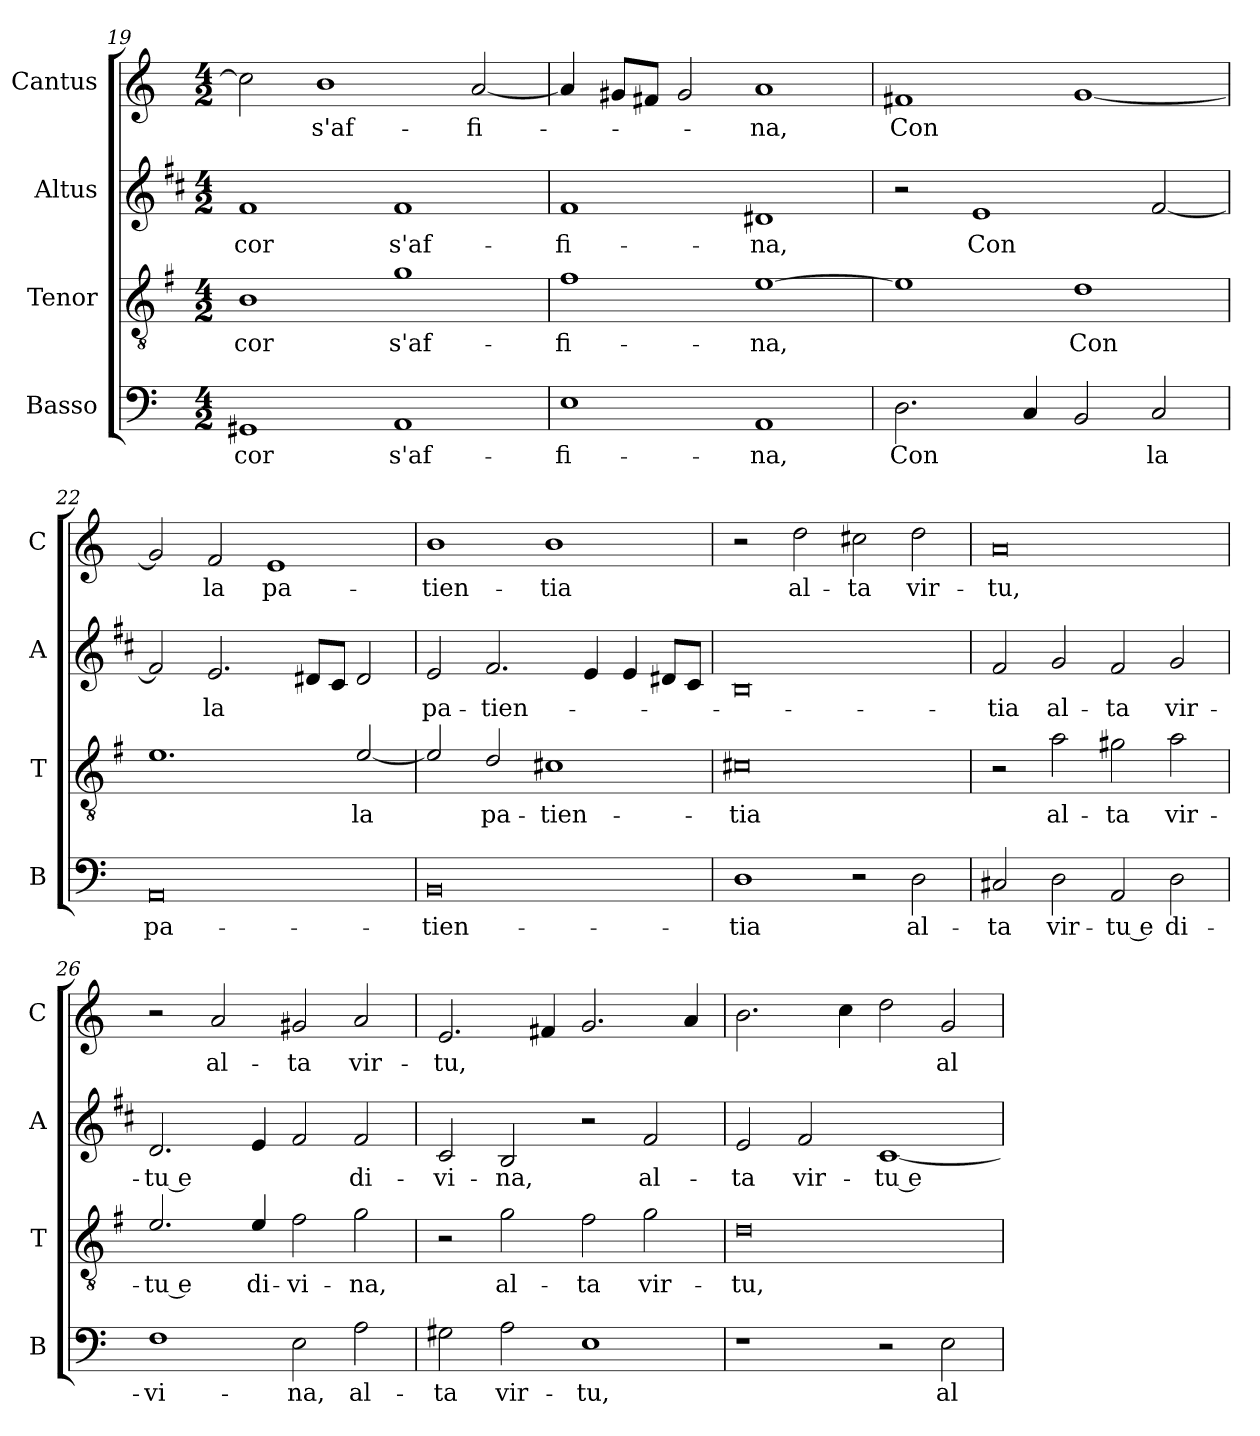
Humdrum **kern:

**kern	**text	**kern	**text	**kern	**text	**kern	**text
*part4	*part4	*part3	*part3	*part2	*part2	*part1	*part1
*staff4	*staff4	*staff3	*staff3	*staff2	*staff2	*staff1	*staff1
*I"Basso	*	*I"Tenor	*	*I"Altus	*	*I"Cantus	*
*I'B	*	*I'T	*	*I'A	*	*I'C	*
*clefF4	*	*clefGv2	*	*clefG2	*	*clefG2	*
*	*	*ITrd4c7	*	*ITrd1c2	*	*	*
*k[]	*	*k[]	*	*k[]	*	*k[]	*
*C:	*	*C:	*	*C:	*	*C:	*
*M4/2	*	*M4/2	*	*M4/2	*	*M4/2	*
=19	=19	=19	=19	=19	=19	=19	=19
!	!LO:LY:b	!	!LO:LY:b	!	!LO:LY:b	!	!
1GG#X	cor	1E	cor	1e	cor	2cc\]	.
!	!	!	!	!	!	!	!LO:LY:b
.	.	.	.	.	.	1b	s'af-
!	!LO:LY:b	!	!LO:LY:b	!	!LO:LY:b	!	!
1AA	s'af-	1c	s'af-	1e	s'af-	.	.
!	!	!	!	!	!	!	!LO:LY:b
.	.	.	.	.	.	[2a/	-fi-
!!LO:LB:g=z
=20	=20	=20	=20	=20	=20	=20	=20
!	!LO:LY:b	!	!LO:LY:b	!	!LO:LY:b	!	!
1E	-fi-	1B	-fi-	1e	-fi-	4a/]	.
.	.	.	.	.	.	8g#X/L	.
.	.	.	.	.	.	8f#X/J	.
.	.	.	.	.	.	2g#/	.
!	!LO:LY:b	!	!LO:LY:b	!	!LO:LY:b	!	!LO:LY:b
1AA	-na,	[1A	-na,	1c#X	-na,	1a	-na,
=21	=21	=21	=21	=21	=21	=21	=21
!	!LO:LY:b	!	!	!	!	!	!LO:LY:b
2.D\	Con	1A]	.	2r	.	1f#X	Con
!	!	!	!	!	!LO:LY:b	!	!
.	.	.	.	1d	Con	.	.
4C/	.	.	.	.	.	.	.
!	!	!	!LO:LY:b	!	!	!	!
2BB/	.	1G	Con	.	.	[1g	.
!	!LO:LY:b	!	!	!	!	!	!
2C/	la	.	.	[2e/	.	.	.
=22	=22	=22	=22	=22	=22	=22	=22
!	!LO:LY:b	!	!	!	!	!	!
0AA	pa-	1.A	.	2e/]	.	2g/]	.
!	!	!	!	!	!LO:LY:b	!	!LO:LY:b
.	.	.	.	2.d/	la	2f/	la
!	!	!	!	!	!	!	!LO:LY:b
.	.	.	.	.	.	1e	pa-
.	.	.	.	8c#X/L	.	.	.
.	.	.	.	8B/J	.	.	.
!	!	!	!LO:LY:b	!	!	!	!
.	.	[2A/	la	2c#/	.	.	.
=23	=23	=23	=23	=23	=23	=23	=23
!	!LO:LY:b	!	!	!	!LO:LY:b	!	!LO:LY:b
0BB	-tien-	2A/]	.	2d/	pa-	1b	-tien-
!	!	!	!LO:LY:b	!	!LO:LY:b	!	!
.	.	2G/	pa-	2.e/	-tien-	.	.
!	!	!	!LO:LY:b	!	!	!	!LO:LY:b
.	.	1F#X	-tien-	.	.	1b	-tia
.	.	.	.	4d/	.	.	.
.	.	.	.	4d/	.	.	.
.	.	.	.	8c#X/L	.	.	.
.	.	.	.	8B/J	.	.	.
=24	=24	=24	=24	=24	=24	=24	=24
!	!LO:LY:b	!	!LO:LY:b	!	!	!	!
1D	-tia	0F#X	-tia	0A	.	2r	.
!	!	!	!	!	!	!	!LO:LY:b
.	.	.	.	.	.	2dd\	al-
!	!	!	!	!	!	!	!LO:LY:b
2r	.	.	.	.	.	2cc#X\	-ta
!	!LO:LY:b	!	!	!	!	!	!LO:LY:b
2D\	al-	.	.	.	.	2dd\	vir-
!!LO:LB:g=z
=25	=25	=25	=25	=25	=25	=25	=25
!	!LO:LY:b	!	!	!	!LO:LY:b	!	!LO:LY:b
2C#X/	-ta	2r	.	2e/	-tia	0a	-tu,
!	!LO:LY:b	!	!LO:LY:b	!	!LO:LY:b	!	!
2D\	vir-	2d\	al-	2f/	al-	.	.
!	!LO:LY:b	!	!LO:LY:b	!	!LO:LY:b	!	!
2AA/	-tu e	2c#X\	-ta	2e/	-ta	.	.
!	!LO:LY:b	!	!LO:LY:b	!	!LO:LY:b	!	!
2D\	di-	2d\	vir-	2f/	vir-	.	.
=26	=26	=26	=26	=26	=26	=26	=26
!	!LO:LY:b	!	!LO:LY:b	!	!LO:LY:b	!	!
1F	-vi-	2.A/	-tu e	2.c/	-tu e	2r	.
!	!	!	!	!	!	!	!LO:LY:b
.	.	.	.	.	.	2a/	al-
!	!	!	!LO:LY:b	!	!	!	!
.	.	4A/	di-	4d/	.	.	.
!	!LO:LY:b	!	!LO:LY:b	!	!	!	!LO:LY:b
2E\	-na,	2B\	-vi-	2e/	.	2g#X/	-ta
!	!LO:LY:b	!	!LO:LY:b	!	!LO:LY:b	!	!LO:LY:b
2A\	al-	2c\	-na,	2e/	di-	2a/	vir-
=27	=27	=27	=27	=27	=27	=27	=27
!	!LO:LY:b	!	!	!	!LO:LY:b	!	!LO:LY:b
2G#X\	-ta	2r	.	2B/	-vi-	2.e/	-tu,
!	!LO:LY:b	!	!LO:LY:b	!	!LO:LY:b	!	!
2A\	vir-	2c\	al-	2A/	-na,	.	.
.	.	.	.	.	.	4f#X/	.
!	!LO:LY:b	!	!LO:LY:b	!	!	!	!
1E	-tu,	2B\	-ta	2r	.	2.g/	.
!	!	!	!LO:LY:b	!	!LO:LY:b	!	!
.	.	2c\	vir-	2e/	al-	.	.
.	.	.	.	.	.	4a/	.
=28	=28	=28	=28	=28	=28	=28	=28
!	!	!	!LO:LY:b	!	!LO:LY:b	!	!
1r	.	0G	-tu,	2d/	-ta	2.b\	.
!	!	!	!	!	!LO:LY:b	!	!
.	.	.	.	2e/	vir-	.	.
.	.	.	.	.	.	4cc\	.
!	!	!	!	!	!LO:LY:b	!	!
2r	.	.	.	[1B	-tu e	2dd\	.
!	!LO:LY:b	!	!	!	!	!	!LO:LY:b
2E\	al-	.	.	.	.	2g/	al-
=	=	=	=	=	=	=	=
*-	*-	*-	*-	*-	*-	*-	*-
